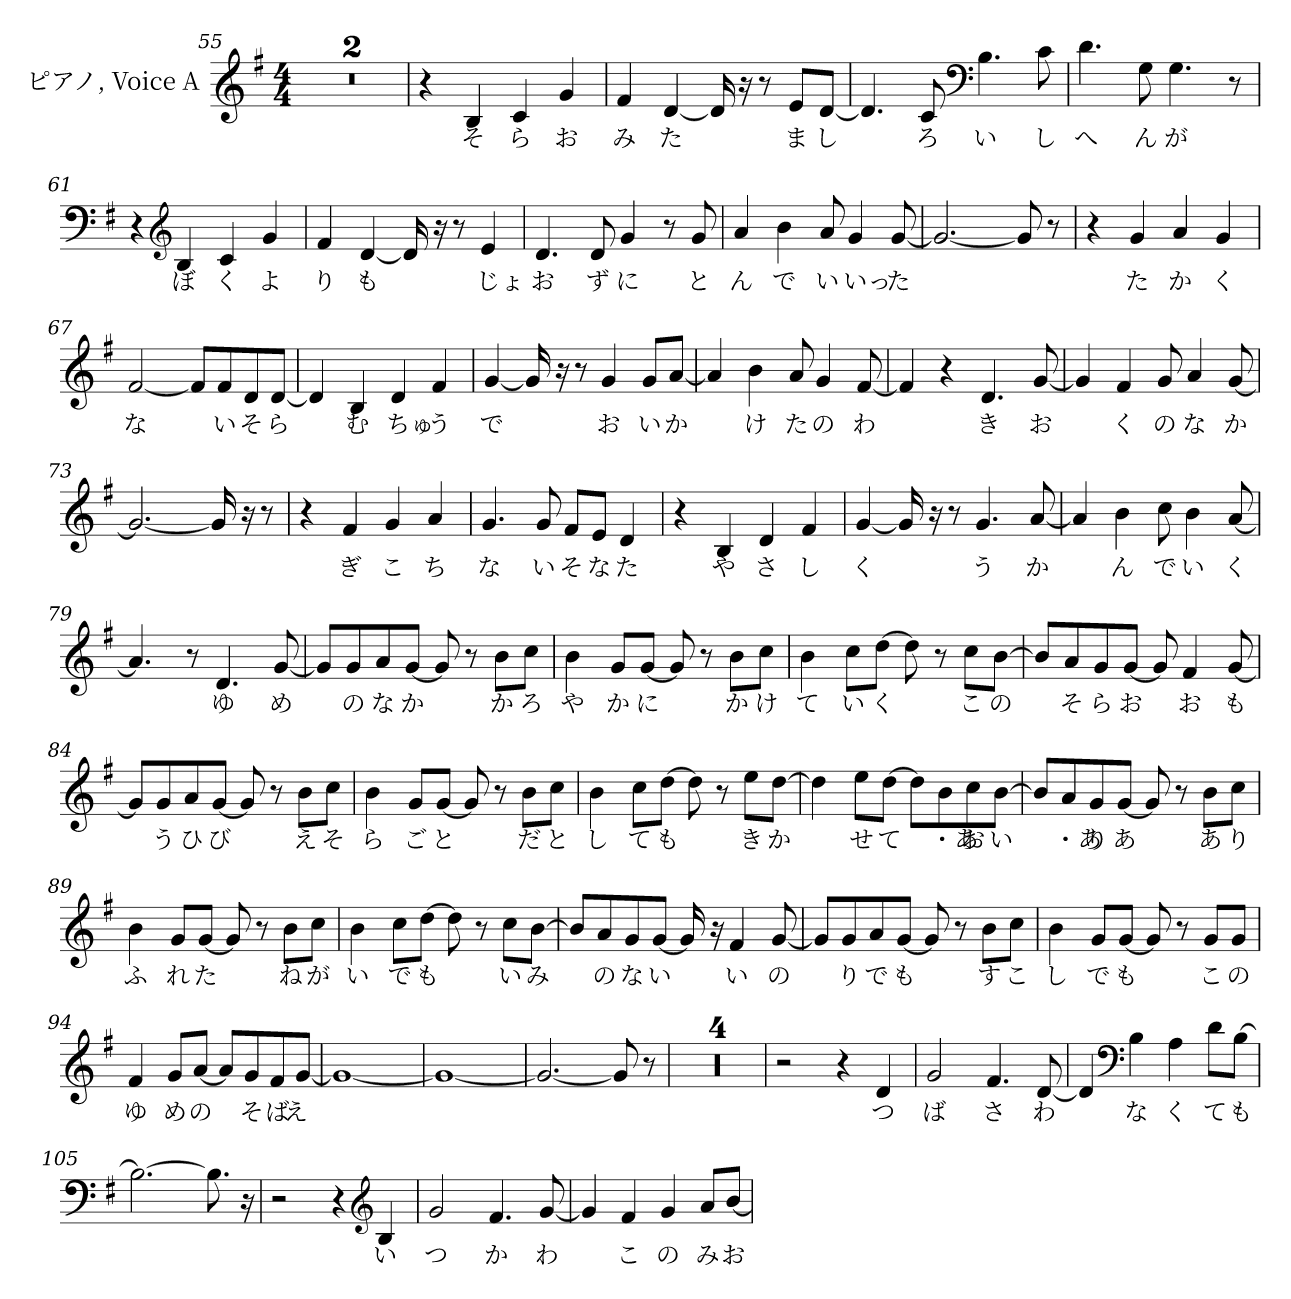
**kern	**text
*part1	*part1
*staff1	*staff1
*I"ピアノ, Voice A	*
*clefG2	*
*k[f#]	*
*M4/4	*
=55	=55
1r	.
=56	=56
1r	.
=57	=57
4r	.
!	!LO:LY:b
4B/	そ
!	!LO:LY:b
4c/	ら
!	!LO:LY:b
4g/	お
=58	=58
!	!LO:LY:b
4f#/	み
!	!LO:LY:b
[4d/	た
16d/]	.
16r	.
8r	.
!	!LO:LY:b
8e/L	ま
!	!LO:LY:b
[8d/J	し
=59	=59
4.d/]	.
!	!LO:LY:b
8c/	ろ
*clefF4	*
!	!LO:LY:b
4.B\	い
!	!LO:LY:b
8c\	し
=60	=60
!	!LO:LY:b
4.d\	へ
!	!LO:LY:b
8G\	ん
!	!LO:LY:b
4.G\	が
8r	.
!!LO:LB:g=z
=61	=61
4r	.
*clefG2	*
!	!LO:LY:b
4B/	ぼ
!	!LO:LY:b
4c/	く
!	!LO:LY:b
4g/	よ
=62	=62
!	!LO:LY:b
4f#/	り
!	!LO:LY:b
[4d/	も
16d/]	.
16r	.
8r	.
!	!LO:LY:b
4e/	じょ
=63	=63
!	!LO:LY:b
4.d/	お
!	!LO:LY:b
8d/	ず
!	!LO:LY:b
4g/	に
8r	.
!	!LO:LY:b
8g/	と
=64	=64
!	!LO:LY:b
4a/	ん
!	!LO:LY:b
4b\	で
!	!LO:LY:b
8a/	い
!	!LO:LY:b
4g/	いっ
!	!LO:LY:b
[8g/	た
=65	=65
2.g/_	.
8g/]	.
8r	.
=66	=66
4r	.
!	!LO:LY:b
4g/	た
!	!LO:LY:b
4a/	か
!	!LO:LY:b
4g/	く
!!LO:PB:g=z
=67	=67
!	!LO:LY:b
[2f#/	な
8f#/L]	.
!	!LO:LY:b
8f#/	い
!	!LO:LY:b
8d/	そ
!	!LO:LY:b
[8d/J	ら
=68	=68
4d/]	.
!	!LO:LY:b
4B/	む
!	!LO:LY:b
4d/	ちゅ
!	!LO:LY:b
4f#/	う
=69	=69
!	!LO:LY:b
[4g/	で
16g/]	.
16r	.
8r	.
!	!LO:LY:b
4g/	お
!	!LO:LY:b
8g/L	い
!	!LO:LY:b
[8a/J	か
=70	=70
4a/]	.
!	!LO:LY:b
4b\	け
!	!LO:LY:b
8a/	た
!	!LO:LY:b
4g/	の
!	!LO:LY:b
[8f#/	わ
=71	=71
4f#/]	.
4r	.
!	!LO:LY:b
4.d/	き
!	!LO:LY:b
[8g/	お
=72	=72
4g/]	.
!	!LO:LY:b
4f#/	く
!	!LO:LY:b
8g/	の
!	!LO:LY:b
4a/	な
!	!LO:LY:b
[8g/	か
!!LO:LB:g=z
=73	=73
2.g/_	.
16g/]	.
16r	.
8r	.
=74	=74
4r	.
!	!LO:LY:b
4f#/	ぎ
!	!LO:LY:b
4g/	こ
!	!LO:LY:b
4a/	ち
=75	=75
!	!LO:LY:b
4.g/	な
!	!LO:LY:b
8g/	い
!	!LO:LY:b
8f#/L	そ
!	!LO:LY:b
8e/J	な
!	!LO:LY:b
4d/	た
=76	=76
4r	.
!	!LO:LY:b
4B/	や
!	!LO:LY:b
4d/	さ
!	!LO:LY:b
4f#/	し
=77	=77
!	!LO:LY:b
[4g/	く
16g/]	.
16r	.
8r	.
!	!LO:LY:b
4.g/	う
!	!LO:LY:b
[8a/	か
=78	=78
4a/]	.
!	!LO:LY:b
4b\	ん
!	!LO:LY:b
8cc\	で
!	!LO:LY:b
4b\	い
!	!LO:LY:b
[8a/	く
!!LO:LB:g=z
=79	=79
4.a/]	.
8r	.
!	!LO:LY:b
4.d/	ゆ
!	!LO:LY:b
[8g/	め
=80	=80
8g/L]	.
!	!LO:LY:b
8g/	の
!	!LO:LY:b
8a/	な
!	!LO:LY:b
[8g/J	か
8g/]	.
8r	.
!	!LO:LY:b
8b\L	か
!	!LO:LY:b
8cc\J	ろ
=81	=81
!	!LO:LY:b
4b\	や
!	!LO:LY:b
8g/L	か
!	!LO:LY:b
[8g/J	に
8g/]	.
8r	.
!	!LO:LY:b
8b\L	か
!	!LO:LY:b
8cc\J	け
=82	=82
!	!LO:LY:b
4b\	て
!	!LO:LY:b
8cc\L	い
!	!LO:LY:b
[8dd\J	く
8dd\]	.
8r	.
!	!LO:LY:b
8cc\L	こ
!	!LO:LY:b
[8b\J	の
=83	=83
8b/L]	.
!	!LO:LY:b
8a/	そ
!	!LO:LY:b
8g/	ら
!	!LO:LY:b
[8g/J	お
8g/]	.
!	!LO:LY:b
4f#/	お
!	!LO:LY:b
[8g/	も
!!LO:LB:g=z
=84	=84
8g/L]	.
!	!LO:LY:b
8g/	う
!	!LO:LY:b
8a/	ひ
!	!LO:LY:b
[8g/J	び
8g/]	.
8r	.
!	!LO:LY:b
8b\L	え
!	!LO:LY:b
8cc\J	そ
=85	=85
!	!LO:LY:b
4b\	ら
!	!LO:LY:b
8g/L	ご
!	!LO:LY:b
[8g/J	と
8g/]	.
8r	.
!	!LO:LY:b
8b\L	だ
!	!LO:LY:b
8cc\J	と
=86	=86
!	!LO:LY:b
4b\	し
!	!LO:LY:b
8cc\L	て
!	!LO:LY:b
[8dd\J	も
8dd\]	.
8r	.
!	!LO:LY:b
8ee\L	き
!	!LO:LY:b
[8dd\J	か
=87	=87
4dd\]	.
!	!LO:LY:b
8ee\L	せ
!	!LO:LY:b
[8dd\J	て
8dd\L]	.
!	!LO:LY:b
8b\	・あ
!	!LO:LY:b
8cc\	お
!	!LO:LY:b
[8b\J	い
=88	=88
8b/L]	.
!	!LO:LY:b
8a/	・あ
!	!LO:LY:b
8g/	り
!	!LO:LY:b
[8g/J	あ
8g/]	.
8r	.
!	!LO:LY:b
8b\L	あ
!	!LO:LY:b
8cc\J	り
!!LO:LB:g=z
=89	=89
!	!LO:LY:b
4b\	ふ
!	!LO:LY:b
8g/L	れ
!	!LO:LY:b
[8g/J	た
8g/]	.
8r	.
!	!LO:LY:b
8b\L	ね
!	!LO:LY:b
8cc\J	が
=90	=90
!	!LO:LY:b
4b\	い
!	!LO:LY:b
8cc\L	で
!	!LO:LY:b
[8dd\J	も
8dd\]	.
8r	.
!	!LO:LY:b
8cc\L	い
!	!LO:LY:b
[8b\J	み
=91	=91
8b/L]	.
!	!LO:LY:b
8a/	の
!	!LO:LY:b
8g/	な
!	!LO:LY:b
[8g/J	い
16g/]	.
16r	.
!	!LO:LY:b
4f#/	い
!	!LO:LY:b
[8g/	の
=92	=92
8g/L]	.
!	!LO:LY:b
8g/	り
!	!LO:LY:b
8a/	で
!	!LO:LY:b
[8g/J	も
8g/]	.
8r	.
!	!LO:LY:b
8b\L	す
!	!LO:LY:b
8cc\J	こ
!!LO:LB:g=z
=93	=93
!	!LO:LY:b
4b\	し
!	!LO:LY:b
8g/L	で
!	!LO:LY:b
[8g/J	も
8g/]	.
8r	.
!	!LO:LY:b
8g/L	こ
!	!LO:LY:b
8g/J	の
=94	=94
!	!LO:LY:b
4f#/	ゆ
!	!LO:LY:b
8g/L	め
!	!LO:LY:b
[8a/J	の
8a/L]	.
!	!LO:LY:b
8g/	そ
!	!LO:LY:b
8f#/	ば
!	!LO:LY:b
[8g/J	え
=95	=95
1g_	.
=96	=96
1g_	.
=97	=97
2.g/_	.
8g/]	.
8r	.
=98	=98
1r	.
=99	=99
1r	.
=100	=100
1r	.
=101	=101
1r	.
=102	=102
2r	.
4r	.
!	!LO:LY:b
4d/	つ
!!LO:LB:g=z
=103	=103
!	!LO:LY:b
2g/	ば
!	!LO:LY:b
4.f#/	さ
!	!LO:LY:b
[8d/	わ
=104	=104
4d/]	.
*clefF4	*
!	!LO:LY:b
4B\	な
!	!LO:LY:b
4A\	く
!	!LO:LY:b
8d\L	て
!	!LO:LY:b
[8B\J	も
=105	=105
2.B\_	.
8.B\]	.
16r	.
=106	=106
2r	.
4r	.
*clefG2	*
!	!LO:LY:b
4B/	い
=107	=107
!	!LO:LY:b
2g/	つ
!	!LO:LY:b
4.f#/	か
!	!LO:LY:b
[8g/	わ
=108	=108
4g/]	.
!	!LO:LY:b
4f#/	こ
!	!LO:LY:b
4g/	の
!	!LO:LY:b
8a/L	み
!	!LO:LY:b
[8b/J	お
=	=
*-	*-
